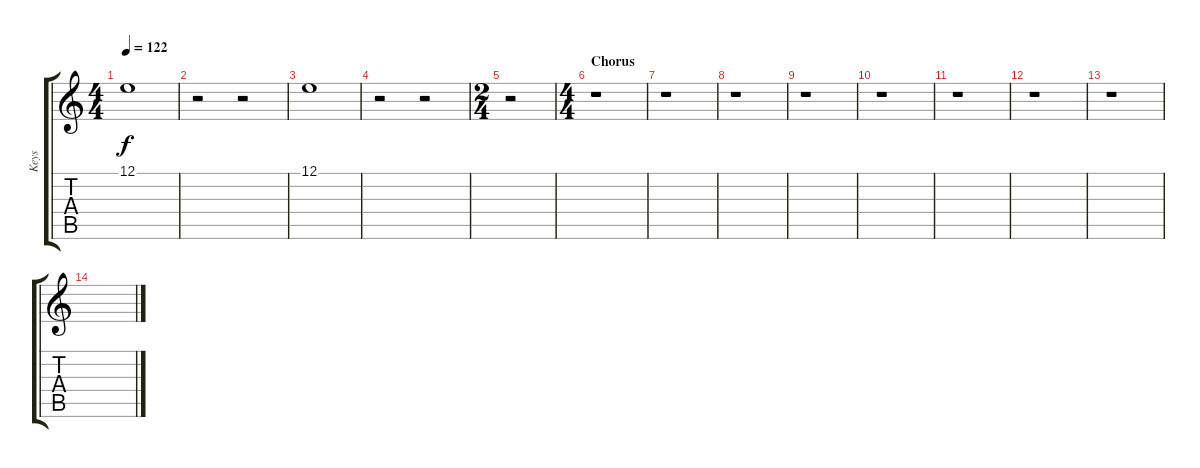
\track ("Keys" "Keys") {instrument pad3polysynth}
\staff {score tabs}
\tuning (E4 B3 G3 D3 A2 E2) {hide}
\ts (4 4)
\section ("" "")
\tempo 122
\clef g2
\ks c
12.1.1{dy f volume 2} |
r.2 r.2{volume 16} |
12.1.1{volume 2} |
r.2 r.2{volume 16} |
\ts (2 4)
r.2 |
\ts (4 4)
\section ("" "Chorus")
r.1 |
r.1 |
r.1 |
r.1 |
r.1 |
r.1 |
r.1 |
r.1 |
\section ("" "")
